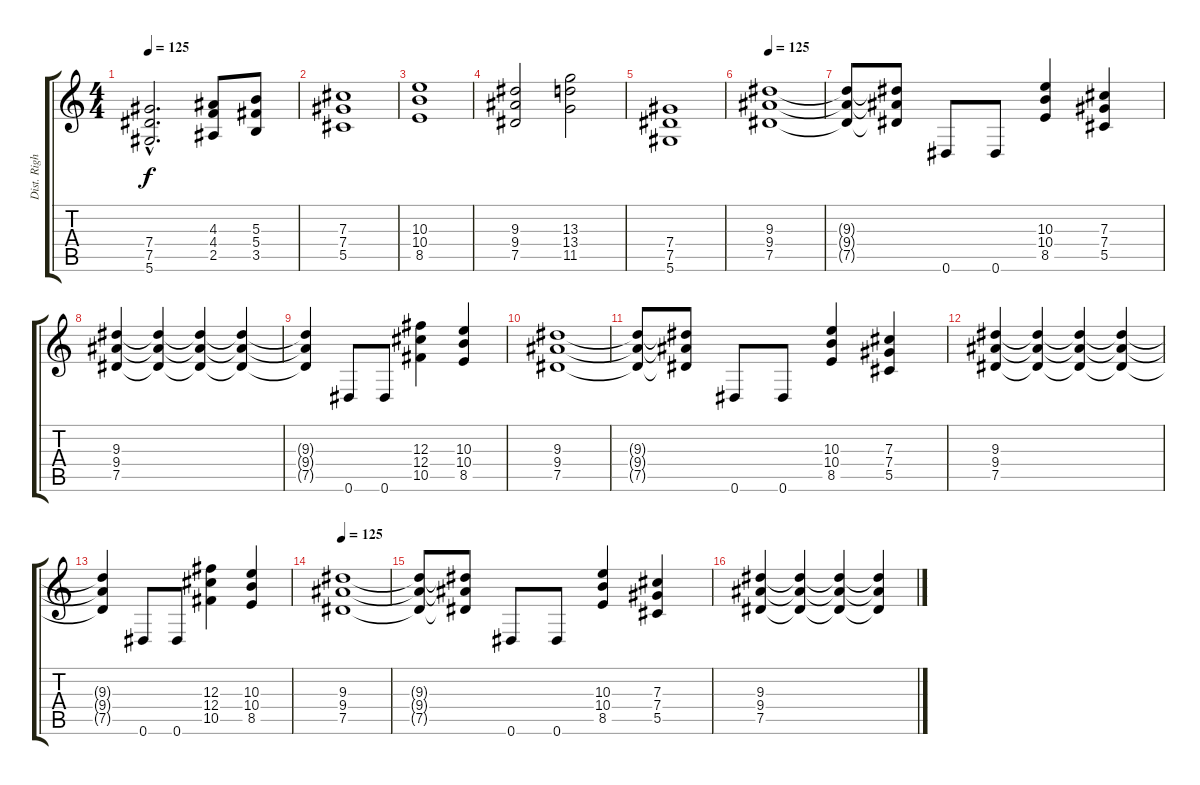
\track ("Dist. Right" "Dist. Righ") {instrument overdrivenguitar}
\staff {score tabs}
\tuning (Eb4 Bb3 Gb3 Db3 Ab2 Eb2) {hide}
\ts (4 4)
\tempo 125
\clef g2
\ks c
(7.4{hac} 7.5{hac} 5.6{hac}).2{d dy f} (4.3 4.4 2.5).8 (5.3 5.4 3.5).8 |
(7.3 7.4 5.5).1 |
(10.3 10.4 8.5).1 |
(9.3 9.4 7.5).2 (13.3 13.4 11.5).2 |
(7.4 7.5 5.6).1 |
\tempo 125
(9.3 9.4 7.5).1 |
(9.3{t} 9.4{t} 7.5{t}).8 (9.3{t} 9.4{t} 7.5{t}).8 0.6.8 0.6.8 (10.3 10.4 8.5).4 (7.3 7.4 5.5).4 |
(9.3 9.4 7.5).4 (9.3{t} 9.4{t} 7.5{t}).4 (9.3{t} 9.4{t} 7.5{t}).4 (9.3{t} 9.4{t} 7.5{t}).4 |
(9.3{t} 9.4{t} 7.5{t}).4 0.6.8 0.6.8 (12.3 12.4 10.5).4 (10.3 10.4 8.5).4 |
(9.3 9.4 7.5).1 |
(9.3{t} 9.4{t} 7.5{t}).8 (9.3{t} 9.4{t} 7.5{t}).8 0.6.8 0.6.8 (10.3 10.4 8.5).4 (7.3 7.4 5.5).4 |
(9.3 9.4 7.5).4 (9.3{t} 9.4{t} 7.5{t}).4 (9.3{t} 9.4{t} 7.5{t}).4 (9.3{t} 9.4{t} 7.5{t}).4 |
(9.3{t} 9.4{t} 7.5{t}).4 0.6.8 0.6.8 (12.3 12.4 10.5).4 (10.3 10.4 8.5).4 |
\tempo 125
(9.3 9.4 7.5).1 |
(9.3{t} 9.4{t} 7.5{t}).8 (9.3{t} 9.4{t} 7.5{t}).8 0.6.8 0.6.8 (10.3 10.4 8.5).4 (7.3 7.4 5.5).4 |
(9.3 9.4 7.5).4 (9.3{t} 9.4{t} 7.5{t}).4 (9.3{t} 9.4{t} 7.5{t}).4 (9.3{t} 9.4{t} 7.5{t}).4
